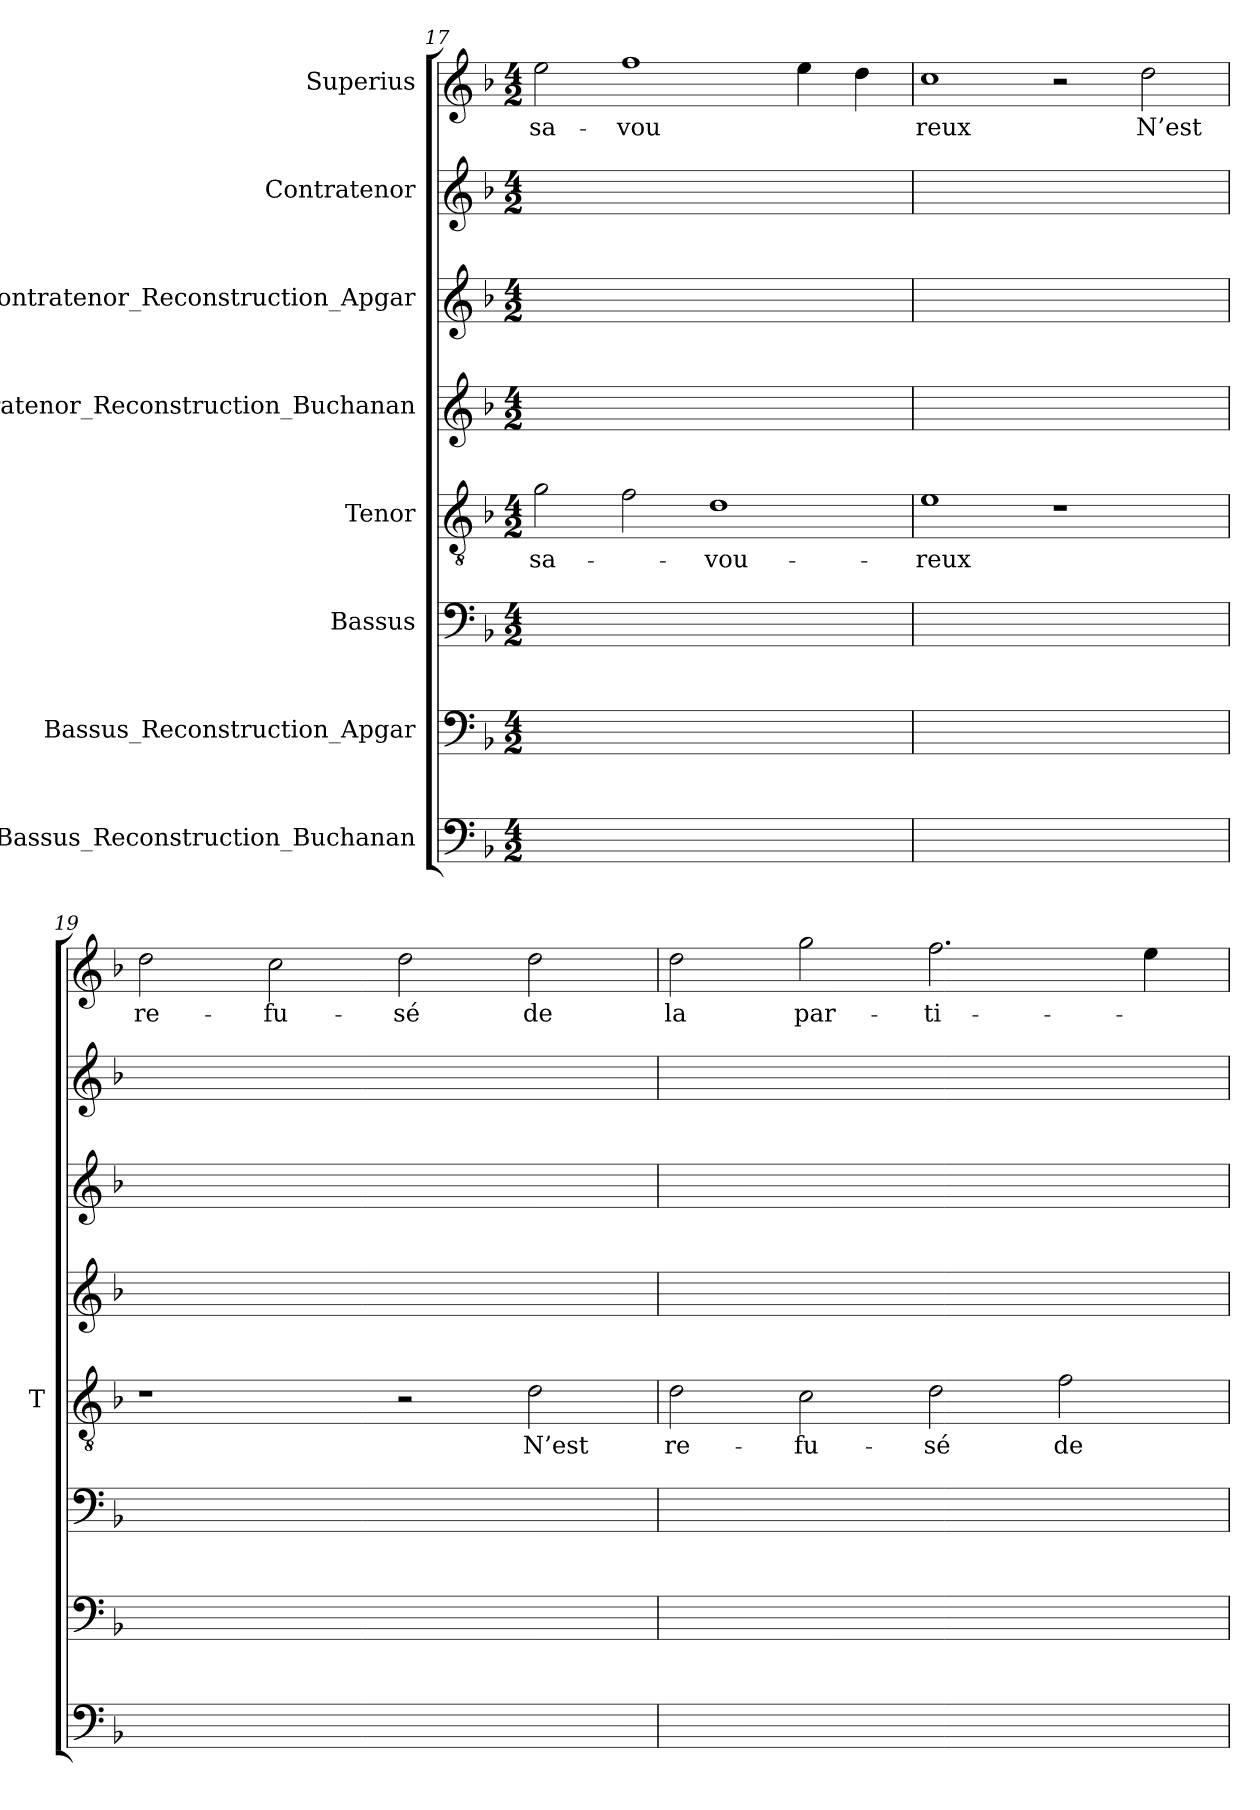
**kern	**kern	**kern	**kern	**text	**kern	**kern	**kern	**kern	**text
*part8	*part7	*part6	*part5	*part5	*part4	*part3	*part2	*part1	*part1
*staff8	*staff7	*staff6	*staff5	*staff5	*staff4	*staff3	*staff2	*staff1	*staff1
*I"Bassus_Reconstruction_Buchanan	*I"Bassus_Reconstruction_Apgar	*I"Bassus	*I"Tenor	*	*I"Contratenor_Reconstruction_Buchanan	*I"Contratenor_Reconstruction_Apgar	*I"Contratenor	*I"Superius	*
*	*	*	*I'T	*	*	*	*	*	*
*clefF4	*clefF4	*clefF4	*clefGv2	*	*clefG2	*clefG2	*clefG2	*clefG2	*
*k[b-]	*k[b-]	*k[b-]	*k[b-]	*	*k[b-]	*k[b-]	*k[b-]	*k[b-]	*
*M4/2	*M4/2	*M4/2	*M4/2	*	*M4/2	*M4/2	*M4/2	*M4/2	*
=17	=17	=17	=17	=17	=17	=17	=17	=17	=17
0ryy	0ryy	0ryy	2g	sa-	0ryy	0ryy	0ryy	2ee	sa-
.	.	.	2f	.	.	.	.	1ff	-vou
.	.	.	1d	vou-	.	.	.	.	.
.	.	.	.	.	.	.	.	4ee	.
.	.	.	.	.	.	.	.	4dd	.
=18	=18	=18	=18	=18	=18	=18	=18	=18	=18
0ryy	0ryy	0ryy	1e	-reux	0ryy	0ryy	0ryy	1cc	-reux
.	.	.	1r	.	.	.	.	2r	.
.	.	.	.	.	.	.	.	2dd	-N’est
=19	=19	=19	=19	=19	=19	=19	=19	=19	=19
0ryy	0ryy	0ryy	1r	.	0ryy	0ryy	0ryy	2dd	re-
.	.	.	.	.	.	.	.	2cc	fu-
.	.	.	2r	.	.	.	.	2dd	-sé
.	.	.	2d	-N’est	.	.	.	2dd	-de
=20	=20	=20	=20	=20	=20	=20	=20	=20	=20
0ryy	0ryy	0ryy	2d	re-	0ryy	0ryy	0ryy	2dd	-la
.	.	.	2c	fu-	.	.	.	2gg	par-
.	.	.	2d	-sé	.	.	.	2.ff	ti-
.	.	.	2f	-de	.	.	.	.	.
.	.	.	.	.	.	.	.	4ee	.
=	=	=	=	=	=	=	=	=	=
*-	*-	*-	*-	*-	*-	*-	*-	*-	*-
